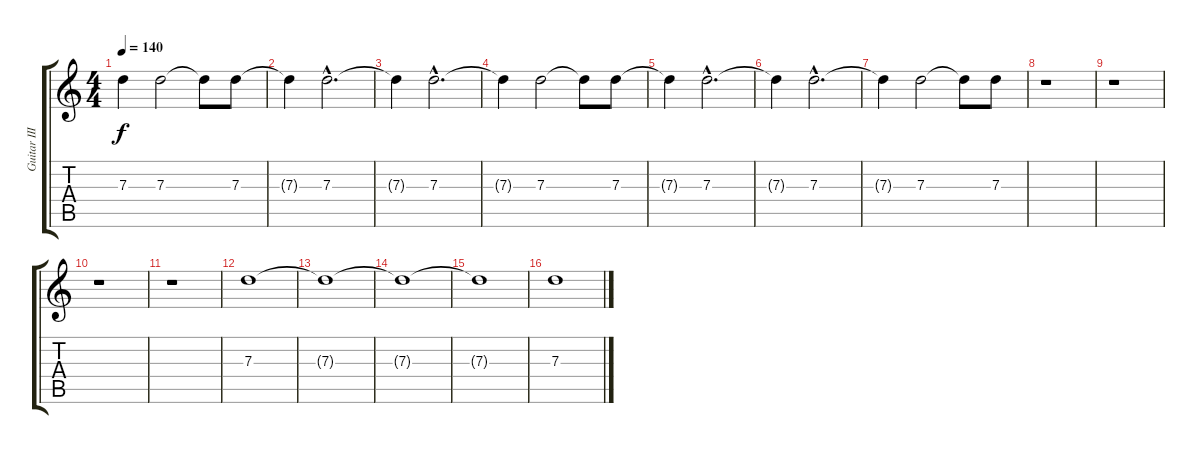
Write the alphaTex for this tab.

\track ("Guitar III" "Guitar III") {instrument acousticguitarsteel}
\staff {score tabs}
\tuning (E4 B3 G3 D3 A2 E2) {hide}
\ts (4 4)
\tempo 140
\clef g2
\ks c
7.3{t}.4{dy f} 7.3.2 7.3{t}.8 7.3.8 |
7.3{t}.4 7.3{hac}.2{d} |
7.3{t}.4 7.3{hac}.2{d} |
7.3{t}.4 7.3.2 7.3{t}.8 7.3.8 |
7.3{t}.4 7.3{hac}.2{d} |
7.3{t}.4 7.3{hac}.2{d} |
7.3{t}.4 7.3.2 7.3{t}.8 7.3.8 |
r.1 |
r.1 |
r.1 |
r.1 |
7.3.1 |
7.3{t}.1 |
7.3{t}.1 |
7.3{t}.1 |
7.3.1
